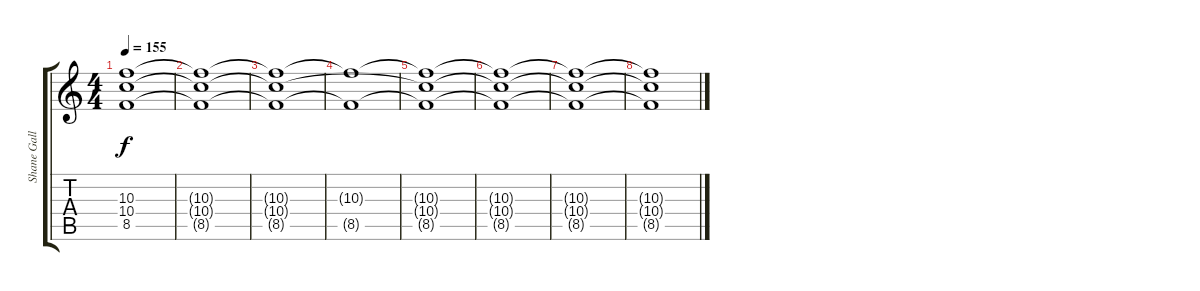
\track ("Shane Gallagher Guitar 2" "Shane Gall") {instrument overdrivenguitar}
\staff {score tabs}
\tuning (E4 B3 G3 D3 A2 E2) {hide}
\ts (4 4)
\tempo 155
\clef g2
\ks c
(10.3 10.4 8.5).1{dy f} |
(10.3{t} 10.4{t} 8.5{t}).1 |
(10.3{t} 10.4{t} 8.5{t}).1 |
(10.3{t} 8.5{t}).1 |
(10.3{t} 10.4{t} 8.5{t}).1 |
(10.3{t} 10.4{t} 8.5{t}).1 |
(10.3{t} 10.4{t} 8.5{t}).1 |
(10.3{t} 10.4{t} 8.5{t}).1
